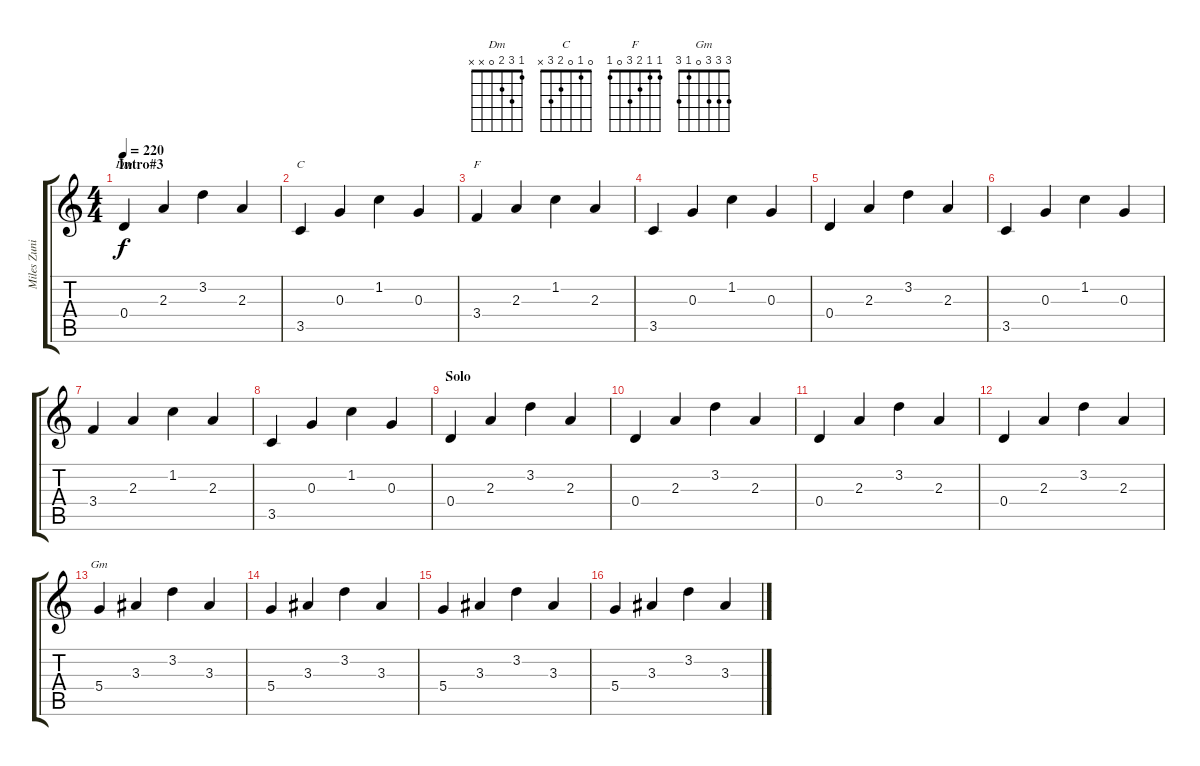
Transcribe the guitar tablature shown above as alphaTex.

\track ("Miles Zuniga" "Miles Zuni") {instrument acousticguitarnylon}
\staff {score tabs}
\tuning (E4 B3 G3 D3 A2 E2) {hide}
\chord ("Dm" 1 3 2 0 x x)
\chord ("C" 0 1 0 2 3 x)
\chord ("F" 1 1 2 3 0 1)
\chord ("Gm" 3 3 3 0 1 3)
\ts (4 4)
\section ("" "Intro#3")
\tempo 220
\clef g2
\ks c
0.4.4{ch "Dm" dy f} 2.3.4 3.2.4 2.3.4 |
3.5.4{ch "C"} 0.3.4 1.2.4 0.3.4 |
3.4.4{ch "F"} 2.3.4 1.2.4 2.3.4 |
3.5.4 0.3.4 1.2.4 0.3.4 |
0.4.4 2.3.4 3.2.4 2.3.4 |
3.5.4 0.3.4 1.2.4 0.3.4 |
3.4.4 2.3.4 1.2.4 2.3.4 |
3.5.4 0.3.4 1.2.4 0.3.4 |
\section ("" "Solo")
0.4.4 2.3.4 3.2.4 2.3.4 |
0.4.4 2.3.4 3.2.4 2.3.4 |
0.4.4 2.3.4 3.2.4 2.3.4 |
0.4.4 2.3.4 3.2.4 2.3.4 |
5.4.4{ch "Gm"} 3.3.4 3.2.4 3.3.4 |
5.4.4 3.3.4 3.2.4 3.3.4 |
5.4.4 3.3.4 3.2.4 3.3.4 |
5.4.4 3.3.4 3.2.4 3.3.4
